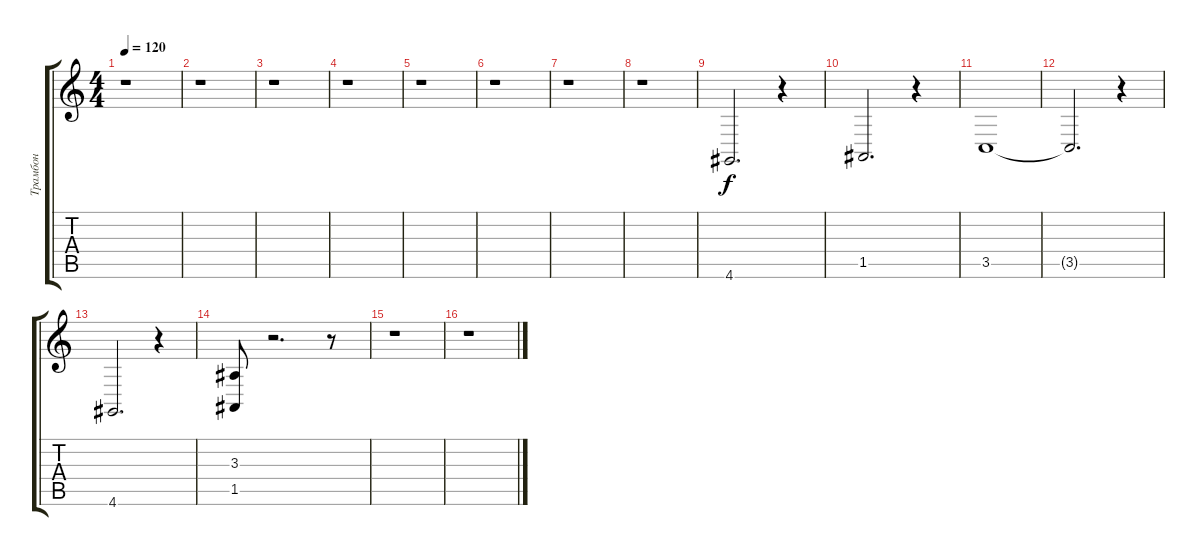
\track ("Трамбон" "Трамбон") {instrument trombone}
\staff {score tabs}
\tuning (E4 B3 G3 D3 A2 E2) {hide}
\ts (4 4)
\tempo 120
\clef g2
\ks c
r.1{dy f} |
r.1 |
r.1 |
r.1 |
r.1 |
r.1 |
r.1 |
r.1 |
4.6.2{d} r.4 |
1.5.2{d} r.4 |
3.5.1 |
3.5{t}.2{d} r.4 |
4.6.2{d} r.4 |
(3.3 1.5).8 r.2{d} r.8 |
r.1 |
r.1
